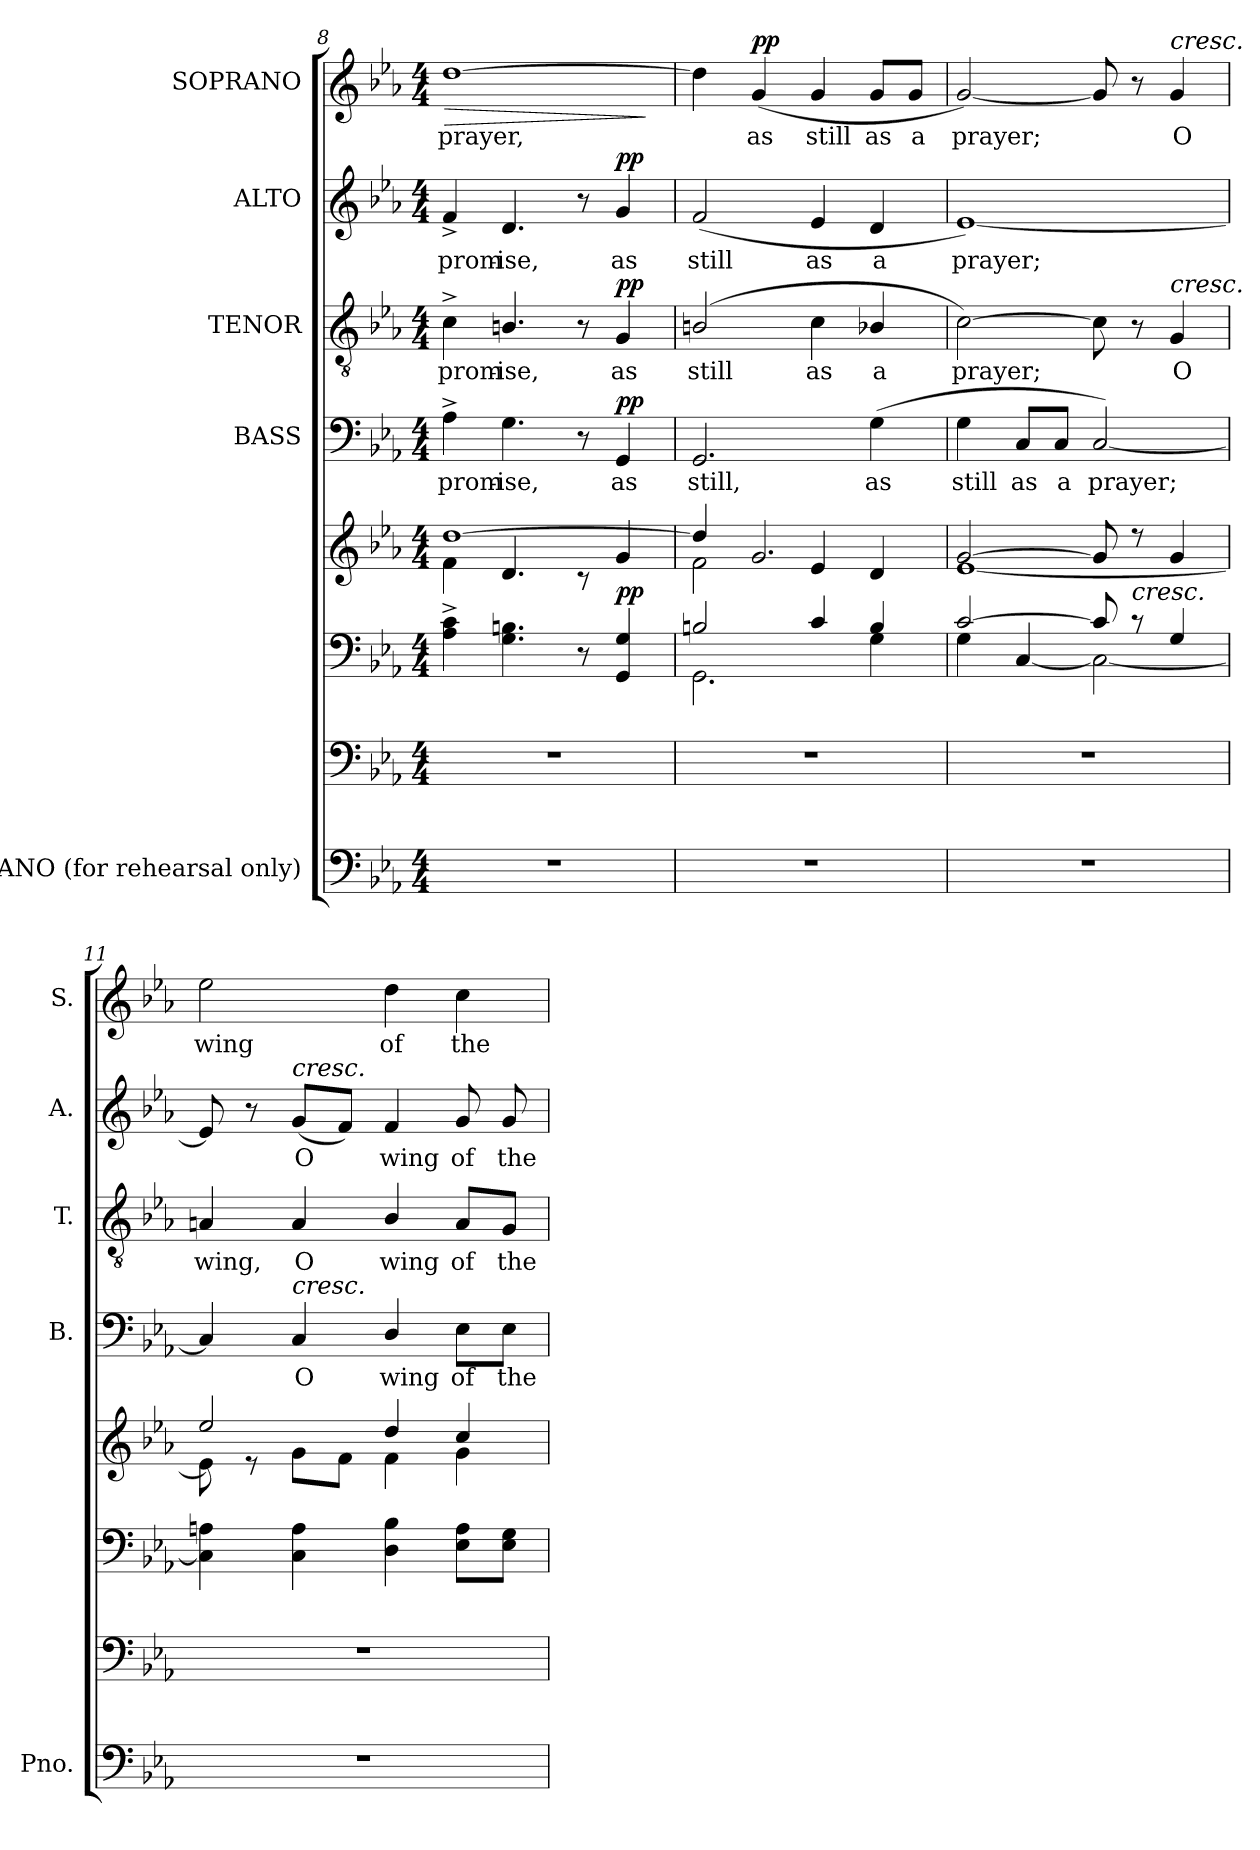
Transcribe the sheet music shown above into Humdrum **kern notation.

**kern	**kern	**kern	**kern	**dynam	**kern	**text	**dynam	**kern	**text	**dynam	**kern	**text	**dynam	**kern	**text	**dynam
*part5	*part5	*part5	*part5	*part5	*part4	*part4	*part4	*part3	*part3	*part3	*part2	*part2	*part2	*part1	*part1	*part1
*staff8	*staff7	*staff6	*staff5	*staff5/6/7/8	*staff4	*staff4	*staff4	*staff3	*staff3	*staff3	*staff2	*staff2	*staff2	*staff1	*staff1	*staff1
*I"PIANO (for  rehearsal only)	*	*	*	*	*I"BASS	*	*	*I"TENOR	*	*	*I"ALTO	*	*	*I"SOPRANO	*	*
*I'Pno.	*	*	*	*	*I'B.	*	*	*I'T.	*	*	*I'A.	*	*	*I'S.	*	*
*clefF4	*clefF4	*clefF4	*clefG2	*	*clefF4	*	*	*clefGv2	*	*	*clefG2	*	*	*clefG2	*	*
*	*	*	*	*	*	*	*	*ITrd7c12	*	*	*	*	*	*	*	*
*k[b-e-a-]	*k[b-e-a-]	*k[b-e-a-]	*k[b-e-a-]	*	*k[b-e-a-]	*	*	*k[b-e-a-]	*	*	*k[b-e-a-]	*	*	*k[b-e-a-]	*	*
*E-:	*E-:	*E-:	*E-:	*	*E-:	*	*	*E-:	*	*	*E-:	*	*	*E-:	*	*
*M4/4	*M4/4	*M4/4	*M4/4	*	*M4/4	*	*	*M4/4	*	*	*M4/4	*	*	*M4/4	*	*
=8	=8	=8	=8	=8	=8	=8	=8	=8	=8	=8	=8	=8	=8	=8	=8	=8
*	*	*	*^	*	*	*	*	*	*	*	*	*	*	*	*	*
!	!	!	!	!	!	!	!LO:LY:b:color=#000000	!	!	!	!	!	!	!	!	!	!
!	!	!	!	!	!	!	!	!	!	!LO:LY:b:color=#000000	!	!	!	!	!	!	!
!	!	!	!	!	!	!	!	!	!	!	!	!	!LO:LY:b:color=#000000	!	!	!	!
!	!	!	!	!	!	!	!	!	!	!	!	!	!	!	!	!LO:LY:b:color=#000000	!LO:HP:b
1r	1r	4A-i\^ 4ci^	[1ddi	4fi\	.	4A-^i\	prom-	.	4C^i\	prom-	.	4f^i/	prom-	.	[1ddi	prayer,	>
!	!	!	!	!	!	!	!LO:LY:b:color=#000000	!	!	!	!	!	!	!	!	!	!
!	!	!	!	!	!	!	!	!	!	!LO:LY:b:color=#000000	!	!	!	!	!	!	!
!	!	!	!	!	!	!	!	!	!	!	!	!	!LO:LY:b:color=#000000	!	!	!	!
.	.	4.Gi\ 4.Bni	.	4.di/	.	4.Gi\	-ise,	.	4.BBni/	-ise,	.	4.di/	-ise,	.	.	.	.
.	.	8r	.	8r	.	8r	.	.	8r	.	.	8r	.	.	.	.	.
!	!	!	!	!	!	!	!LO:LY:b:color=#000000	!	!	!	!	!	!	!	!	!	!
!	!	!	!	!	!	!	!	!	!	!LO:LY:b:color=#000000	!	!	!	!	!	!	!
!	!	!	!	!	!	!	!	!	!	!	!	!	!LO:LY:b:color=#000000	!	!	!	!
.	.	4GGi/ 4Gi	.	4gi/	pp	4GGi/	as	pp	4GGi/	as	pp	4gi/	as	pp	.	.	.
*	*	*	*v	*v	*	*	*	*	*	*	*	*	*	*	*	*	*
.	.	.	.	.	.	.	.	.	.	.	.	.	.	.	.	]
=9	=9	=9	=9	=9	=9	=9	=9	=9	=9	=9	=9	=9	=9	=9	=9	=9
*	*	*^	*^	*	*	*	*	*	*	*	*	*	*	*	*	*
!	!	!	!	!	!	!	!	!LO:LY:b:color=#000000	!	!	!	!	!	!	!	!	!	!
!	!	!	!	!	!	!	!	!	!	!	!LO:LY:b:color=#000000	!	!	!	!	!	!	!
!	!	!	!	!	!	!	!	!	!	!	!	!	!	!LO:LY:b:color=#000000	!	!	!	!
1r	1r	2Bni/	2.GGi\	4ddi/]	2fi\	.	2.GGi/	still,	.	(2BBni/	still	.	(2fi/	still	.	4ddi\]	.	.
!	!	!	!	!	!	!	!	!	!	!	!	!	!	!	!	!	!LO:LY:b:color=#000000	!
.	.	.	.	2.gi/	.	.	.	.	.	.	.	.	.	.	.	(4gi/	as	pp
!	!	!	!	!	!	!	!	!	!	!	!LO:LY:b:color=#000000	!	!	!	!	!	!	!
!	!	!	!	!	!	!	!	!	!	!	!	!	!	!LO:LY:b:color=#000000	!	!	!	!
!	!	!	!	!	!	!	!	!	!	!	!	!	!	!	!	!	!LO:LY:b:color=#000000	!
.	.	4ci/	.	.	4e-i/	.	.	.	.	4Ci\	as	.	4e-i/	as	.	4gi/	still	.
!	!	!	!	!	!	!	!	!LO:LY:b:color=#000000	!	!	!	!	!	!	!	!	!	!
!	!	!	!	!	!	!	!	!	!	!	!LO:LY:b:color=#000000	!	!	!	!	!	!	!
!	!	!	!	!	!	!	!	!	!	!	!	!	!	!LO:LY:b:color=#000000	!	!	!	!
!	!	!	!	!	!	!	!	!	!	!	!	!	!	!	!	!	!LO:LY:b:color=#000000	!
.	.	4Bi/	4Gi\	.	4di/	.	(4Gi\	as	.	4BB-Xi/	a	.	4di/	a	.	8gi/L	as	.
!	!	!	!	!	!	!	!	!	!	!	!	!	!	!	!	!	!LO:LY:b:color=#000000	!
.	.	.	.	.	.	.	.	.	.	.	.	.	.	.	.	8gi/J	a	.
=10	=10	=10	=10	=10	=10	=10	=10	=10	=10	=10	=10	=10	=10	=10	=10	=10	=10	=10
!	!	!	!	!	!	!	!	!LO:LY:b:color=#000000	!	!	!	!	!	!	!	!	!	!
!	!	!	!	!	!	!	!	!	!	!	!LO:LY:b:color=#000000	!	!	!	!	!	!	!
!	!	!	!	!	!	!	!	!	!	!	!	!	!	!LO:LY:b:color=#000000	!	!	!	!
!	!	!	!	!	!	!	!	!	!	!	!	!	!	!	!	!	!LO:LY:b:color=#000000	!
1r	1r	[2ci/	4Gi\	[2gi/	[1e-i	.	4Gi\	still	.	[2Ci\)	prayer;	.	[1e-i)	prayer;	.	[2gi/)	prayer;	.
!	!	!	!	!	!	!	!	!LO:LY:b:color=#000000	!	!	!	!	!	!	!	!	!	!
.	.	.	[4Ci/	.	.	.	8Ci/L	as	.	.	.	.	.	.	.	.	.	.
!	!	!	!	!	!	!	!	!LO:LY:b:color=#000000	!	!	!	!	!	!	!	!	!	!
.	.	.	.	.	.	.	8Ci/J	a	.	.	.	.	.	.	.	.	.	.
!	!	!	!	!	!	!	!	!LO:LY:b:color=#000000	!	!	!	!	!	!	!	!	!	!
.	.	8ci/]	2Ci\_	8gi/]	.	.	[2Ci/)	prayer;	.	8Ci\]	.	.	.	.	.	8gi/]	.	.
!	!	!LO:TX:a:i:t=cresc.	!	!	!	!	!	!	!	!	!	!	!	!	!	!	!	!
.	.	8r	.	8r	.	.	.	.	.	8r	.	.	.	.	.	8r	.	.
!	!	!	!	!	!	!	!	!	!	!	!LO:LY:b:color=#000000	!	!	!	!	!	!	!
!	!	!	!	!	!	!	!	!	!	!	!	!	!	!	!	!LO:TX:a:i:t=cresc.	!	!
!	!	!	!	!	!	!	!	!	!	!LO:TX:a:i:t=cresc.	!	!	!	!	!	!	!	!
!	!	!	!	!	!	!	!	!	!	!	!	!	!	!	!	!	!LO:LY:b:color=#000000	!
.	.	4Gi/	.	4gi/	.	.	.	.	.	4GGi/	O	.	.	.	.	4gi/	O	.
*	*	*v	*v	*	*	*	*	*	*	*	*	*	*	*	*	*	*	*
!!LO:PB:g=z
=11	=11	=11	=11	=11	=11	=11	=11	=11	=11	=11	=11	=11	=11	=11	=11	=11	=11
*stria0	*	*	*	*	*	*	*	*	*	*	*	*	*	*	*	*	*
!	!	!	!	!	!	!	!	!	!	!LO:LY:b:color=#000000	!	!	!	!	!	!	!
!	!	!	!	!	!	!	!	!	!	!	!	!	!	!	!	!LO:LY:b:color=#000000	!
1r	1r	4Ci\] 4Ani	2ee-i/	8e-i\]	.	4Ci/]	.	.	4AAni/	wing,	.	8e-i/]	.	.	2ee-i\	wing	.
.	.	.	.	8r	.	.	.	.	.	.	.	8r	.	.	.	.	.
!	!	!	!	!	!	!	!LO:LY:b:color=#000000	!	!	!	!	!	!	!	!	!	!
!	!	!	!	!	!	!	!	!	!	!LO:LY:b:color=#000000	!	!	!	!	!	!	!
!	!	!	!	!	!	!	!	!	!	!	!	!LO:TX:a:i:t=cresc.	!	!	!	!	!
!	!	!	!	!	!	!LO:TX:a:i:t=cresc.	!	!	!	!	!	!	!	!	!	!	!
!	!	!	!	!	!	!	!	!	!	!	!	!	!LO:LY:b:color=#000000	!	!	!	!
.	.	4Ci\ 4Ai	.	8gi\L	.	4Ci/	O	.	4AAi/	O	.	(8gi/L	O	.	.	.	.
.	.	.	.	8fi\J	.	.	.	.	.	.	.	8fi/J)	.	.	.	.	.
!	!	!	!	!	!	!	!LO:LY:b:color=#000000	!	!	!	!	!	!	!	!	!	!
!	!	!	!	!	!	!	!	!	!	!LO:LY:b:color=#000000	!	!	!	!	!	!	!
!	!	!	!	!	!	!	!	!	!	!	!	!	!LO:LY:b:color=#000000	!	!	!	!
!	!	!	!	!	!	!	!	!	!	!	!	!	!	!	!	!LO:LY:b:color=#000000	!
.	.	4Di\ 4B-i	4ddi/	4fi\	.	4Di/	wing	.	4BB-i/	wing	.	4fi/	wing	.	4ddi\	of	.
!	!	!	!	!	!	!	!LO:LY:b:color=#000000	!	!	!	!	!	!	!	!	!	!
!	!	!	!	!	!	!	!	!	!	!LO:LY:b:color=#000000	!	!	!	!	!	!	!
!	!	!	!	!	!	!	!	!	!	!	!	!	!LO:LY:b:color=#000000	!	!	!	!
!	!	!	!	!	!	!	!	!	!	!	!	!	!	!	!	!LO:LY:b:color=#000000	!
.	.	8E-i\ 8AiL	4cci/	4gi\	.	8E-i\L	of	.	8AAi/L	of	.	8gi/	of	.	4cci\	the	.
!	!	!	!	!	!	!	!LO:LY:b:color=#000000	!	!	!	!	!	!	!	!	!	!
!	!	!	!	!	!	!	!	!	!	!LO:LY:b:color=#000000	!	!	!	!	!	!	!
!	!	!	!	!	!	!	!	!	!	!	!	!	!LO:LY:b:color=#000000	!	!	!	!
.	.	8E-i\ 8GiJ	.	.	.	8E-i\J	the	.	8GGi/J	the	.	8gi/	the	.	.	.	.
*	*	*	*v	*v	*	*	*	*	*	*	*	*	*	*	*	*	*
=	=	=	=	=	=	=	=	=	=	=	=	=	=	=	=	=
*-	*-	*-	*-	*-	*-	*-	*-	*-	*-	*-	*-	*-	*-	*-	*-	*-
